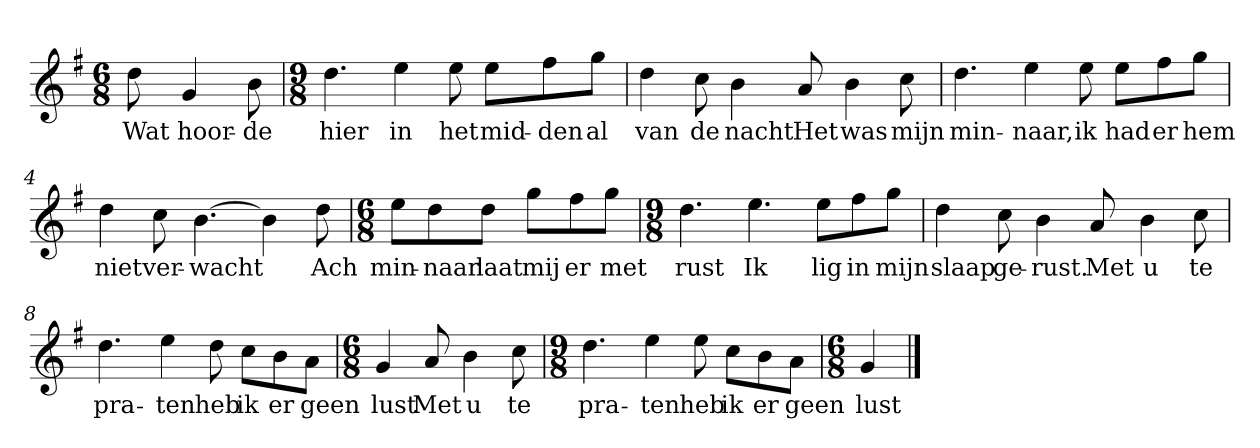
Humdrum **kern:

**kern	**text
*part1	*part1
*staff1	*staff1
*clefG2	*
*k[f#]	*
*G:	*
*M6/8	*
*MM120	*
=	=
8dd	Wat
4g	hoor-
8b	-de
=1	=1
*M9/8	*
4.dd	hier
4ee	in
8ee	het
8ee\L	mid-
8ff#\	-den
8gg\J	al
=2	=2
4dd	van
8cc	de
4b	nacht
8a	Het
4b	was
8cc	mijn
=3	=3
4.dd	min-
4ee	-naar,
8ee	ik
8ee\L	had
8ff#\	er
8gg\J	hem
=4	=4
4dd	niet
8cc	ver-
[4.b	-wacht
4b]	.
8dd	Ach
=5	=5
*M6/8	*
8ee\L	min-
8dd\	-naar
8dd\J	laat
8gg\L	mij
8ff#\	er
8gg\J	met
=6	=6
*M9/8	*
4.dd	rust
4.ee	Ik
8ee\L	lig
8ff#\	in
8gg\J	mijn
=7	=7
4dd	slaap
8cc	ge-
4b	-rust.
8a	Met
4b	u
8cc	te
=8	=8
4.dd	pra-
4ee	-ten
8dd	heb
8cc\L	ik
8b\	er
8a\J	geen
=9	=9
*M6/8	*
4g	lust
8a	Met
4b	u
8cc	te
=10	=10
*M9/8	*
4.dd	pra-
4ee	-ten
8ee	heb
8cc\L	ik
8b\	er
8a\J	geen
=11	=11
*M6/8	*
4g	lust
==	==
*-	*-
